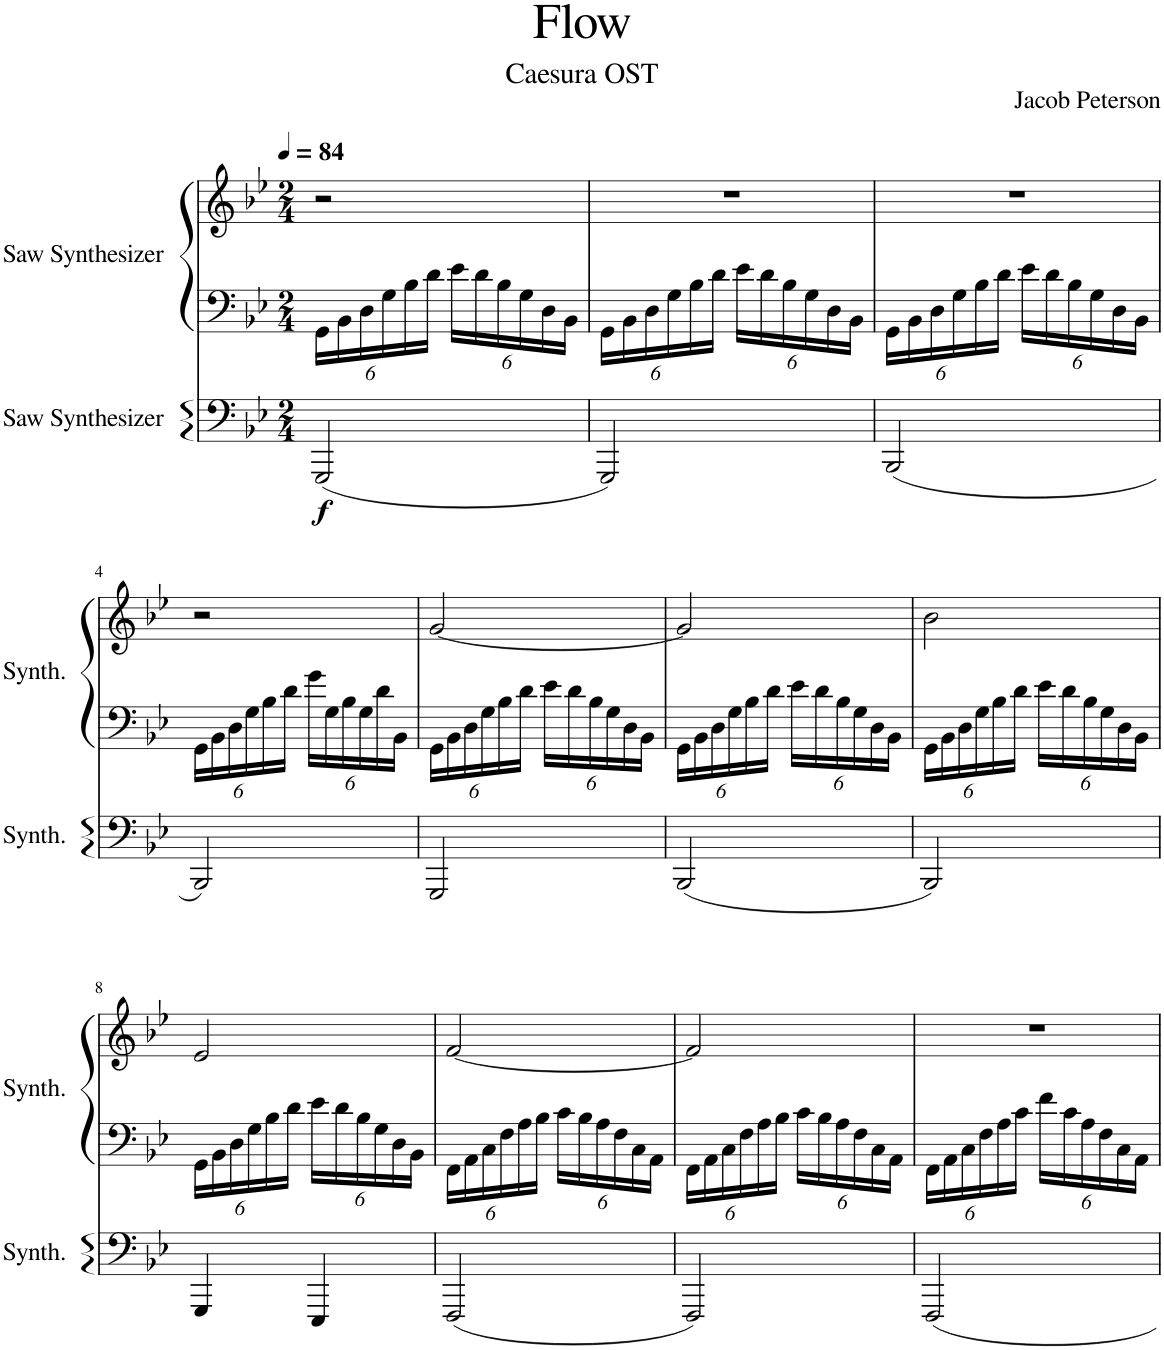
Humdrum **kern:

**kern	**dynam	**kern	**kern
*part2	*part2	*part1	*part1
*staff3	*staff3	*staff2	*staff1
*I"Saw Synthesizer	*	*I"Saw Synthesizer	*
*I'Synth.	*	*I'Synth.	*
*clefF4	*	*clefF4	*clefG2
*k[b-e-]	*	*k[b-e-]	*k[b-e-]
*M2/4	*	*M2/4	*M2/4
*MM84	*	*MM84	*MM84
*	*	*Xbrackettup	*
=1	=1	=1	=1
!	!LO:DY:b	!	!
(2GGG/	f	24GG\LL	2r
.	.	24BB-\	.
.	.	24D\	.
.	.	24G\	.
.	.	24B-\	.
.	.	24d\JJ	.
.	.	24e-\LL	.
.	.	24d\	.
.	.	24B-\	.
.	.	24G\	.
.	.	24D\	.
.	.	24BB-\JJ	.
=2	=2	=2	=2
2GGG/)	.	24GG\LL	2r
.	.	24BB-\	.
.	.	24D\	.
.	.	24G\	.
.	.	24B-\	.
.	.	24d\JJ	.
.	.	24e-\LL	.
.	.	24d\	.
.	.	24B-\	.
.	.	24G\	.
.	.	24D\	.
.	.	24BB-\JJ	.
=3	=3	=3	=3
(2BBB-/	.	24GG\LL	2r
.	.	24BB-\	.
.	.	24D\	.
.	.	24G\	.
.	.	24B-\	.
.	.	24d\JJ	.
.	.	24e-\LL	.
.	.	24d\	.
.	.	24B-\	.
.	.	24G\	.
.	.	24D\	.
.	.	24BB-\JJ	.
!!LO:LB:g=z
=4	=4	=4	=4
2BBB-/)	.	24GG\LL	2r
.	.	24BB-\	.
.	.	24D\	.
.	.	24G\	.
.	.	24B-\	.
.	.	24d\JJ	.
.	.	24g\LL	.
.	.	24G\	.
.	.	24B-\	.
.	.	24G\	.
.	.	24d\	.
.	.	24BB-\JJ	.
=5	=5	=5	=5
2GGG/	.	24GG\LL	[2g/
.	.	24BB-\	.
.	.	24D\	.
.	.	24G\	.
.	.	24B-\	.
.	.	24d\JJ	.
.	.	24e-\LL	.
.	.	24d\	.
.	.	24B-\	.
.	.	24G\	.
.	.	24D\	.
.	.	24BB-\JJ	.
=6	=6	=6	=6
(2BBB-/	.	24GG\LL	2g/]
.	.	24BB-\	.
.	.	24D\	.
.	.	24G\	.
.	.	24B-\	.
.	.	24d\JJ	.
.	.	24e-\LL	.
.	.	24d\	.
.	.	24B-\	.
.	.	24G\	.
.	.	24D\	.
.	.	24BB-\JJ	.
=7	=7	=7	=7
2BBB-/)	.	24GG\LL	2b-\
.	.	24BB-\	.
.	.	24D\	.
.	.	24G\	.
.	.	24B-\	.
.	.	24d\JJ	.
.	.	24e-\LL	.
.	.	24d\	.
.	.	24B-\	.
.	.	24G\	.
.	.	24D\	.
.	.	24BB-\JJ	.
!!LO:LB:g=z
=8	=8	=8	=8
4GGG/	.	24GG\LL	2e-/
.	.	24BB-\	.
.	.	24D\	.
.	.	24G\	.
.	.	24B-\	.
.	.	24d\JJ	.
4EEE-/	.	24e-\LL	.
.	.	24d\	.
.	.	24B-\	.
.	.	24G\	.
.	.	24D\	.
.	.	24BB-\JJ	.
=9	=9	=9	=9
(2FFF/	.	24FF\LL	[2f/
.	.	24AA\	.
.	.	24C\	.
.	.	24F\	.
.	.	24A\	.
.	.	24B-\JJ	.
.	.	24c\LL	.
.	.	24B-\	.
.	.	24A\	.
.	.	24F\	.
.	.	24C\	.
.	.	24AA\JJ	.
=10	=10	=10	=10
2FFF/)	.	24FF\LL	2f/]
.	.	24AA\	.
.	.	24C\	.
.	.	24F\	.
.	.	24A\	.
.	.	24B-\JJ	.
.	.	24c\LL	.
.	.	24B-\	.
.	.	24A\	.
.	.	24F\	.
.	.	24C\	.
.	.	24AA\JJ	.
=11	=11	=11	=11
2FFF/	.	24FF\LL	2r
.	.	24AA\	.
.	.	24C\	.
.	.	24F\	.
.	.	24A\	.
.	.	24c\JJ	.
.	.	24f\LL	.
.	.	24c\	.
.	.	24A\	.
.	.	24F\	.
.	.	24C\	.
.	.	24AA\JJ	.
=	=	=	=
*-	*-	*-	*-
